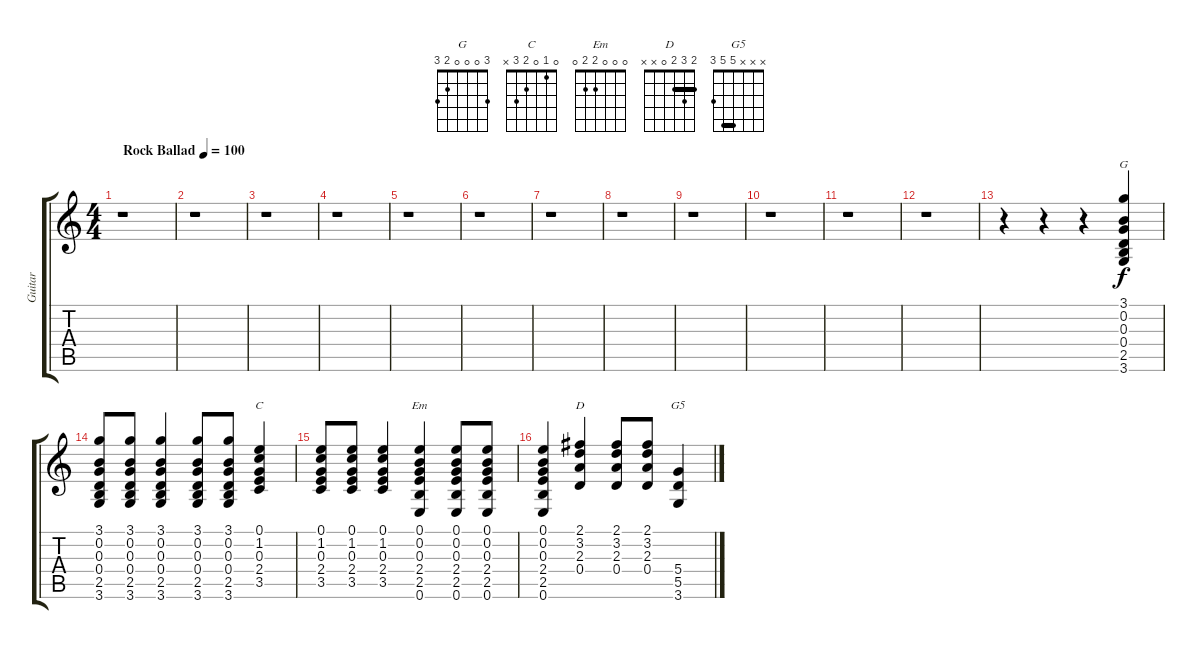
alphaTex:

\track ("Guitar" "Guitar") {instrument electricguitarclean}
\staff {score tabs}
\tuning (E4 B3 G3 D3 A2 E2) {hide}
\chord ("G" 3 0 0 0 2 3)
\chord ("C" 0 1 0 2 3 x)
\chord ("Em" 0 0 0 2 2 0)
\chord ("D" 2 3 2 0 x x) {barre 2}
\chord ("G5" x x x 5 5 3) {barre 5}
\ts (4 4)
\tempo (100 "Rock Ballad")
\clef g2
\ks c
r.1{dy f instrument electricguitarclean} |
r.1 |
r.1 |
r.1 |
r.1 |
r.1 |
r.1 |
r.1 |
r.1 |
r.1 |
r.1 |
r.1 |
r.4 r.4 r.4 (3.1 0.2 0.3 0.4 2.5 3.6).4{ch "G"} |
(3.1 0.2 0.3 0.4 2.5 3.6).8 (3.1 0.2 0.3 0.4 2.5 3.6).8 (3.1 0.2 0.3 0.4 2.5 3.6).4 (3.1 0.2 0.3 0.4 2.5 3.6).8 (3.1 0.2 0.3 0.4 2.5 3.6).8 (0.1 1.2 0.3 2.4 3.5).4{ch "C"} |
(0.1 1.2 0.3 2.4 3.5).8 (0.1 1.2 0.3 2.4 3.5).8 (0.1 1.2 0.3 2.4 3.5).4 (0.1 0.2 0.3 2.4 2.5 0.6).4{ch "Em"} (0.1 0.2 0.3 2.4 2.5 0.6).8 (0.1 0.2 0.3 2.4 2.5 0.6).8 |
(0.1 0.2 0.3 2.4 2.5 0.6).4 (2.1 3.2 2.3 0.4).4{ch "D"} (2.1 3.2 2.3 0.4).8 (2.1 3.2 2.3 0.4).8 (5.4 5.5 3.6).4{ch "G5"}
